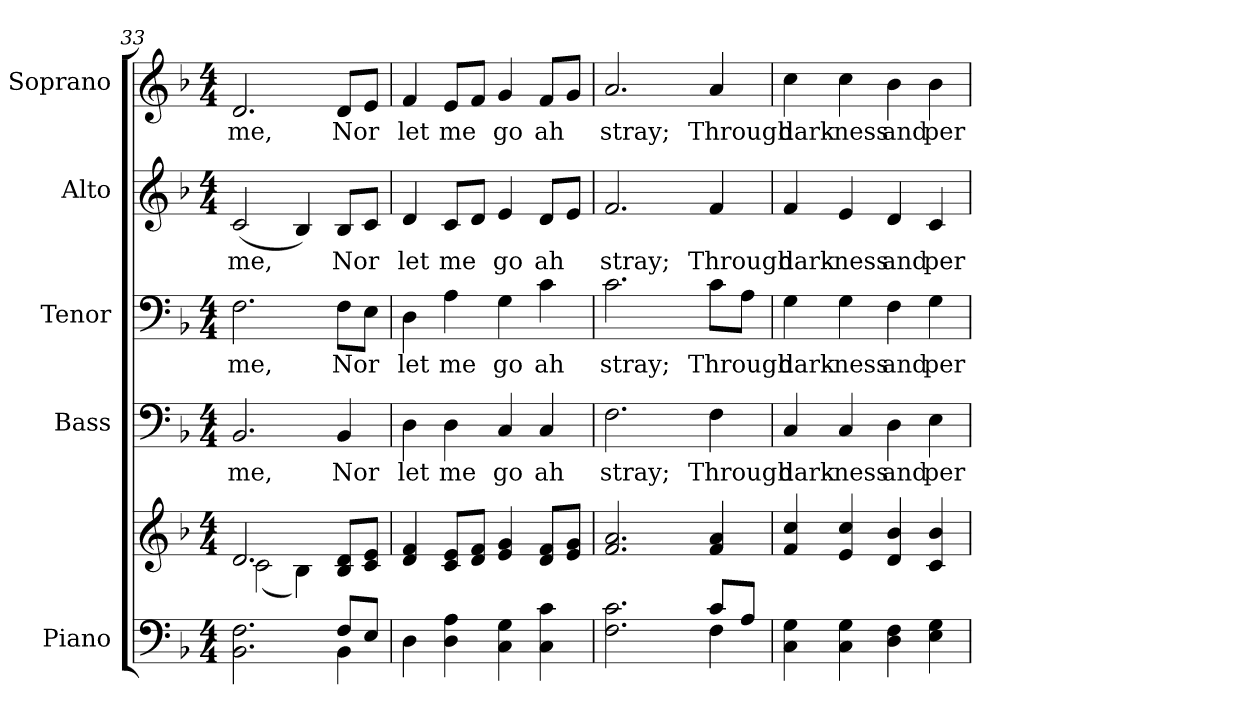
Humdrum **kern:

**kern	**kern	**kern	**text	**kern	**text	**kern	**text	**kern	**text
*part5	*part5	*part4	*part4	*part3	*part3	*part2	*part2	*part1	*part1
*staff6	*staff5	*staff4	*staff4	*staff3	*staff3	*staff2	*staff2	*staff1	*staff1
*I"Piano	*	*I"Bass	*	*I"Tenor	*	*I"Alto	*	*I"Soprano	*
*I'Pno.	*	*I'B.	*	*I'T.	*	*I'A.	*	*I'S.	*
!!LO:PB:g=z
*clefF4	*clefG2	*clefF4	*	*clefF4	*	*clefG2	*	*clefG2	*
*k[b-]	*k[b-]	*k[b-]	*	*k[b-]	*	*k[b-]	*	*k[b-]	*
*F:	*F:	*F:	*	*F:	*	*F:	*	*F:	*
*M4/4	*M4/4	*M4/4	*	*M4/4	*	*M4/4	*	*M4/4	*
=33	=33	=33	=33	=33	=33	=33	=33	=33	=33
*^	*^	*	*	*	*	*	*	*	*
!	!	!	!	!	!LO:LY:b:color=#000000	!	!	!	!	!	!
!	!	!	!	!	!	!	!LO:LY:b:color=#000000	!	!	!	!
!	!	!	!	!	!	!	!	!	!LO:LY:b:color=#000000	!	!
!	!	!	!	!	!	!	!	!	!	!	!LO:LY:b:color=#000000
2.BB-i\ 2.Fi	2ryy	2.di/	(2ci\	2.BB-i/	me,	2.Fi\	me,	(2ci/	me,	2.di/	me,
.	4ryy	.	4B-i\)	.	.	.	.	4B-i/)	.	.	.
!	!	!	!	!	!LO:LY:b:color=#000000	!	!	!	!	!	!
!	!	!	!	!	!	!	!LO:LY:b:color=#000000	!	!	!	!
!	!	!	!	!	!	!	!	!	!LO:LY:b:color=#000000	!	!
!	!	!	!	!	!	!	!	!	!	!	!LO:LY:b:color=#000000
8Fi/L	4BB-i\	8B-i/ 8diL	4ryy	4BB-i/	Nor	8Fi\L	Nor	8B-i/L	Nor	8di/L	Nor
8Ei/J	.	8ci/ 8eiJ	.	.	.	8Ei\J	.	8ci/J	.	8ei/J	.
*v	*v	*	*	*	*	*	*	*	*	*	*
*	*v	*v	*	*	*	*	*	*	*	*
=34	=34	=34	=34	=34	=34	=34	=34	=34	=34
!	!	!	!LO:LY:b:color=#000000	!	!	!	!	!	!
!	!	!	!	!	!LO:LY:b:color=#000000	!	!	!	!
!	!	!	!	!	!	!	!LO:LY:b:color=#000000	!	!
!	!	!	!	!	!	!	!	!	!LO:LY:b:color=#000000
4Di\	4di/ 4fi	4Di\	let	4Di\	let	4di/	let	4fi/	let
!	!	!	!LO:LY:b:color=#000000	!	!	!	!	!	!
!	!	!	!	!	!LO:LY:b:color=#000000	!	!	!	!
!	!	!	!	!	!	!	!LO:LY:b:color=#000000	!	!
!	!	!	!	!	!	!	!	!	!LO:LY:b:color=#000000
4Di\ 4Ai	8ci/ 8eiL	4Di\	me	4Ai\	me	8ci/L	me	8ei/L	me
.	8di/ 8fiJ	.	.	.	.	8di/J	.	8fi/J	.
!	!	!	!LO:LY:b:color=#000000	!	!	!	!	!	!
!	!	!	!	!	!LO:LY:b:color=#000000	!	!	!	!
!	!	!	!	!	!	!	!LO:LY:b:color=#000000	!	!
!	!	!	!	!	!	!	!	!	!LO:LY:b:color=#000000
4Ci\ 4Gi	4ei/ 4gi	4Ci/	go	4Gi\	go	4ei/	go	4gi/	go
!	!	!	!LO:LY:b:color=#000000	!	!	!	!	!	!
!	!	!	!	!	!LO:LY:b:color=#000000	!	!	!	!
!	!	!	!	!	!	!	!LO:LY:b:color=#000000	!	!
!	!	!	!	!	!	!	!	!	!LO:LY:b:color=#000000
4Ci\ 4ci	8di/ 8fiL	4Ci/	ah	4ci\	ah	8di/L	ah	8fi/L	ah
.	8ei/ 8giJ	.	.	.	.	8ei/J	.	8gi/J	.
!!LO:PB:g=z
=35	=35	=35	=35	=35	=35	=35	=35	=35	=35
*^	*	*	*	*	*	*	*	*	*
!	!	!	!	!LO:LY:b:color=#000000	!	!	!	!	!	!
!	!	!	!	!	!	!LO:LY:b:color=#000000	!	!	!	!
!	!	!	!	!	!	!	!	!LO:LY:b:color=#000000	!	!
!	!	!	!	!	!	!	!	!	!	!LO:LY:b:color=#000000
2.Fi\ 2.ci	2ryy	2.fi/ 2.ai	2.Fi\	stray;	2.ci\	stray;	2.fi/	stray;	2.ai/	stray;
.	4ryy	.	.	.	.	.	.	.	.	.
!	!	!	!	!LO:LY:b:color=#000000	!	!	!	!	!	!
!	!	!	!	!	!	!LO:LY:b:color=#000000	!	!	!	!
!	!	!	!	!	!	!	!	!LO:LY:b:color=#000000	!	!
!	!	!	!	!	!	!	!	!	!	!LO:LY:b:color=#000000
8ci/L	4Fi\	4fi/ 4ai	4Fi\	Through	8ci\L	Through	4fi/	Through	4ai/	Through
8Ai/J	.	.	.	.	8Ai\J	.	.	.	.	.
*v	*v	*	*	*	*	*	*	*	*	*
=36	=36	=36	=36	=36	=36	=36	=36	=36	=36
!	!	!	!LO:LY:b:color=#000000	!	!	!	!	!	!
!	!	!	!	!	!LO:LY:b:color=#000000	!	!	!	!
!	!	!	!	!	!	!	!LO:LY:b:color=#000000	!	!
!	!	!	!	!	!	!	!	!	!LO:LY:b:color=#000000
4Ci\ 4Gi	4fi/ 4cci	4Ci/	dark-	4Gi\	dark-	4fi/	dark-	4cci\	dark-
!	!	!	!LO:LY:b:color=#000000	!	!	!	!	!	!
!	!	!	!	!	!LO:LY:b:color=#000000	!	!	!	!
!	!	!	!	!	!	!	!LO:LY:b:color=#000000	!	!
!	!	!	!	!	!	!	!	!	!LO:LY:b:color=#000000
4Ci\ 4Gi	4ei/ 4cci	4Ci/	-ness	4Gi\	-ness	4ei/	-ness	4cci\	-ness
!	!	!	!LO:LY:b:color=#000000	!	!	!	!	!	!
!	!	!	!	!	!LO:LY:b:color=#000000	!	!	!	!
!	!	!	!	!	!	!	!LO:LY:b:color=#000000	!	!
!	!	!	!	!	!	!	!	!	!LO:LY:b:color=#000000
4Di\ 4Fi	4di/ 4b-i	4Di\	and	4Fi\	and	4di/	and	4b-i\	and
!	!	!	!LO:LY:b:color=#000000	!	!	!	!	!	!
!	!	!	!	!	!LO:LY:b:color=#000000	!	!	!	!
!	!	!	!	!	!	!	!LO:LY:b:color=#000000	!	!
!	!	!	!	!	!	!	!	!	!LO:LY:b:color=#000000
4Ei\ 4Gi	4ci/ 4b-i	4Ei\	per-	4Gi\	per-	4ci/	per-	4b-i\	per-
=	=	=	=	=	=	=	=	=	=
*-	*-	*-	*-	*-	*-	*-	*-	*-	*-
